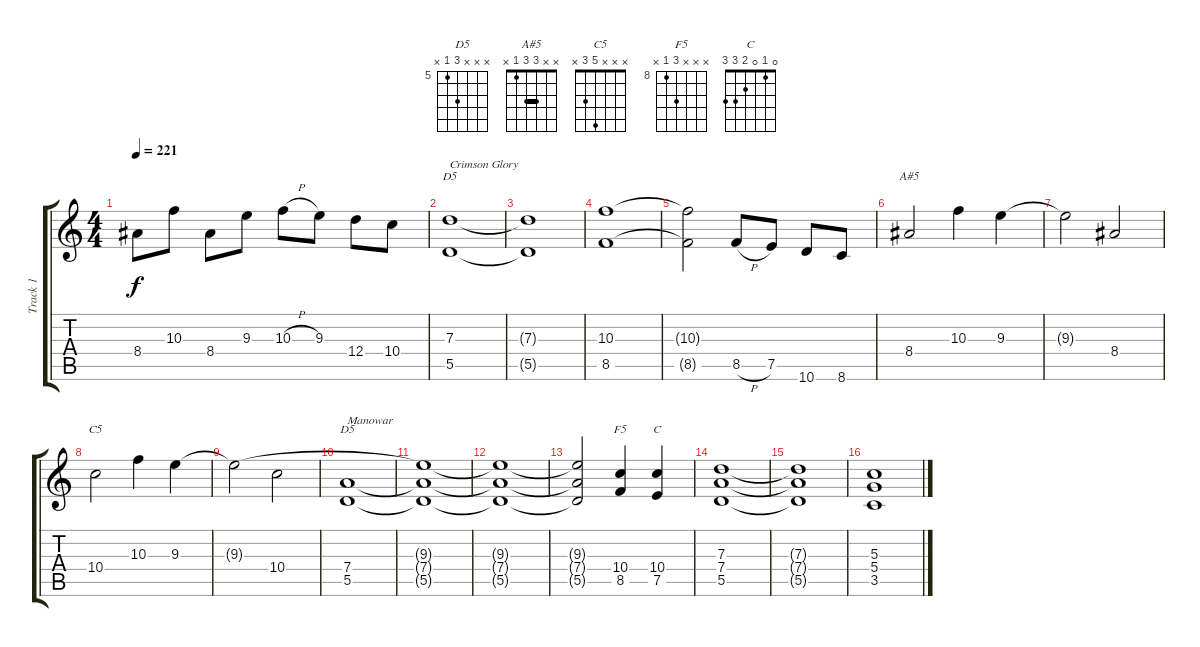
\track ("Track 1" "Track 1") {instrument overdrivenguitar}
\staff {score tabs}
\tuning (E4 B3 G3 D3 A2 E2) {hide}
\chord ("D5" x 3 2 0 x x)
\chord ("A#5" x x 3 3 1 x) {barre 3}
\chord ("C5" x x x 5 3 x)
\chord ("D5" x x x 7 5 x) {firstfret 5}
\chord ("F5" x x x 10 8 x) {firstfret 8}
\chord ("C" 0 1 0 2 3 3)
\ts (4 4)
\tempo 221
\clef g2
\ks c
8.4.8{dy f} 10.3.8 8.4.8 9.3.8 10.3{h}.8 9.3.8 12.4.8 10.4.8 |
(7.3 5.5).1{ch "D5" txt "Crimson Glory"} |
(7.3{t} 5.5{t}).1 |
(10.3 8.5).1 |
(10.3{t} 8.5{t}).2 8.5{h}.8 7.5.8 10.6.8 8.6.8 |
8.4.2{ch "A#5"} 10.3.4 9.3.4 |
9.3{t}.2 8.4.2 |
10.4.2{ch "C5"} 10.3.4 9.3.4 |
9.3{t}.2 10.4.2 |
(7.4 5.5).1{ch "D5" txt "Manowar"} |
(9.3{t} 7.4{t} 5.5{t}).1 |
(9.3{t} 7.4{t} 5.5{t}).1 |
(9.3{t} 7.4{t} 5.5{t}).2 (10.4 8.5).4{ch "F5"} (10.4 7.5).4{ch "C"} |
(7.3 7.4 5.5).1 |
(7.3{t} 7.4{t} 5.5{t}).1 |
(5.3 5.4 3.5).1
